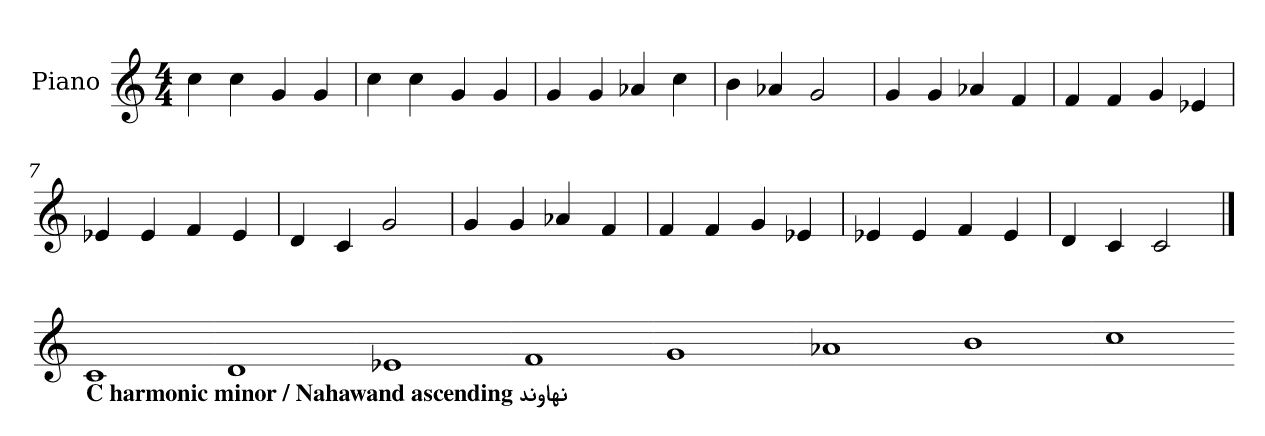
**kern
*part1
*staff1
*I"Piano
*I'Pno
*clefG2
*k[]
*M4/4
=1
4cc\
4cc\
4g/
4g/
=2
4cc\
4cc\
4g/
4g/
=3
4g/
4g/
4a-X/
4cc\
=4
4b\
4a-X/
2g/
!!LO:LB:g=z
=5
4g/
4g/
4a-X/
4f/
=6
4f/
4f/
4g/
4e-X/
=7
4e-X/
4e-/
4f/
4e-/
=8
4d/
4c/
2g/
!!LO:LB:g=z
=9
4g/
4g/
4a-X/
4f/
=10
4f/
4f/
4g/
4e-X/
=11
4e-X/
4e-/
4f/
4e-/
=12
4d/
4c/
2c/
!!LO:LB:g=z
==12X1
!LO:TX:b:t=C harmonic minor / Nahawand ascending نهاوند
1c
=13-
1d
=14-
1e-X
=15-
1f
=16-
1g
=17-
1a-X
=18-
1b
=19-
1cc
=-
*-
